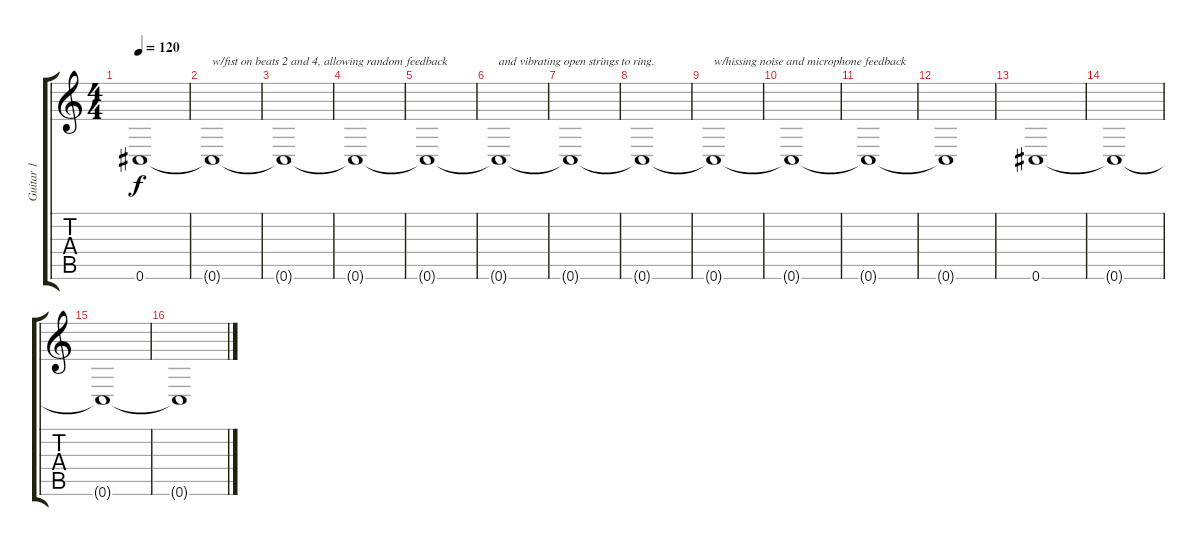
\track ("Guitar 1" "Guitar 1") {instrument distortionguitar}
\staff {score tabs}
\tuning (Eb4 Bb3 Gb3 Db3 Ab2 Db2) {hide}
\ts (4 4)
\tempo 120
\clef g2
\ks c
0.6{t}.1{dy f} |
0.6{t}.1{txt "w/fist on beats 2 and 4, allowing random feedback"} |
0.6{t}.1 |
0.6{t}.1 |
0.6{t}.1 |
0.6{t}.1{txt "and vibrating open strings to ring."} |
0.6{t}.1 |
0.6{t}.1 |
0.6{t}.1{txt "w/hissing noise and microphone feedback"} |
0.6{t}.1 |
0.6{t}.1 |
0.6{t}.1 |
0.6.1 |
0.6{t}.1 |
0.6{t}.1 |
0.6{t}.1
